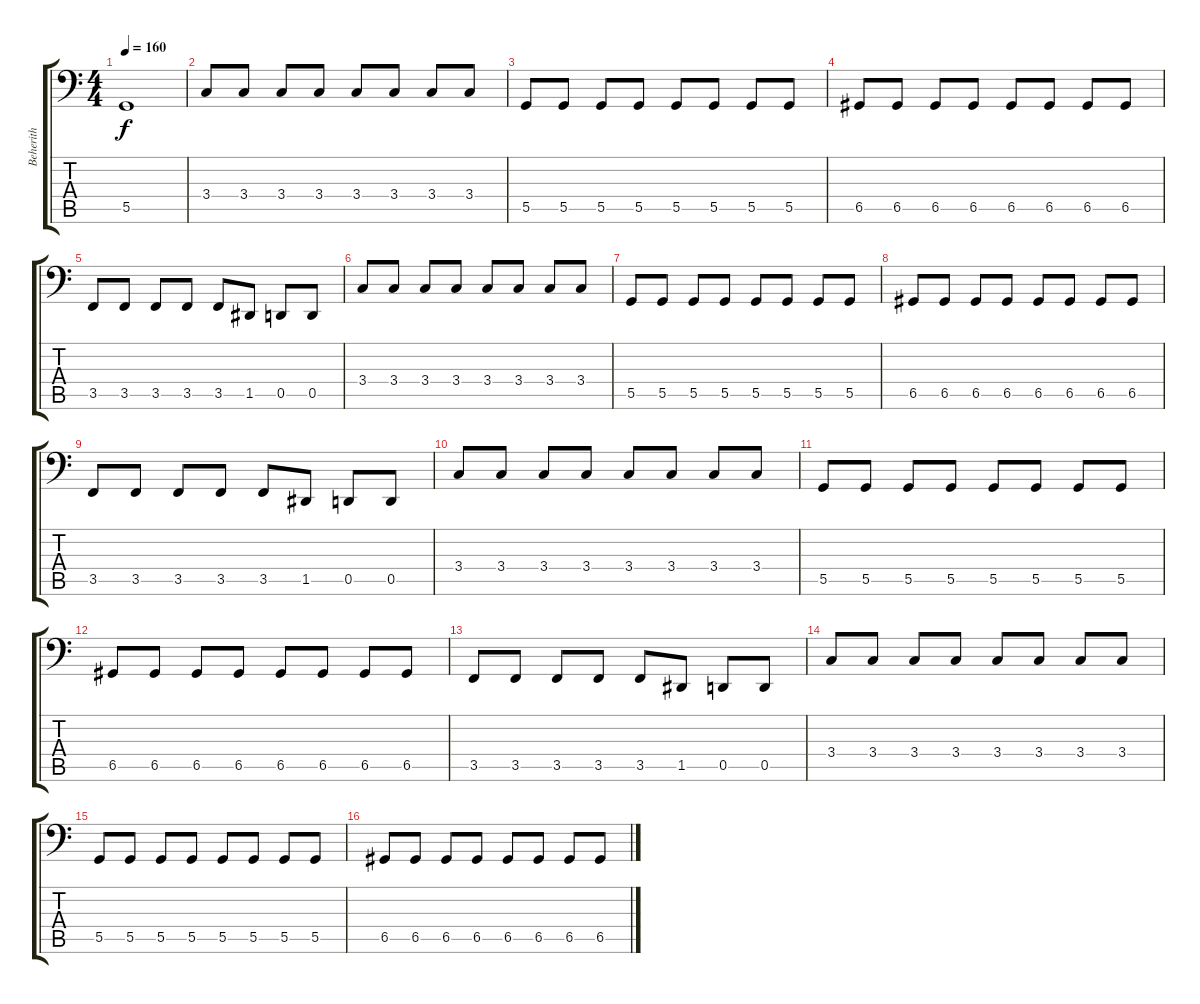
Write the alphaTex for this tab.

\track ("Beherith " "Beherith ") {instrument electricbasspick}
\staff {score tabs}
\tuning (C3 G2 D2 A1 D1 B0) {hide}
\ts (4 4)
\tempo 160
\clef f4
\ks c
5.5.1{dy f} |
3.4.8 3.4.8 3.4.8 3.4.8 3.4.8 3.4.8 3.4.8 3.4.8 |
5.5.8 5.5.8 5.5.8 5.5.8 5.5.8 5.5.8 5.5.8 5.5.8 |
6.5.8 6.5.8 6.5.8 6.5.8 6.5.8 6.5.8 6.5.8 6.5.8 |
3.5.8 3.5.8 3.5.8 3.5.8 3.5.8 1.5.8 0.5.8 0.5.8 |
3.4.8 3.4.8 3.4.8 3.4.8 3.4.8 3.4.8 3.4.8 3.4.8 |
5.5.8 5.5.8 5.5.8 5.5.8 5.5.8 5.5.8 5.5.8 5.5.8 |
6.5.8 6.5.8 6.5.8 6.5.8 6.5.8 6.5.8 6.5.8 6.5.8 |
3.5.8 3.5.8 3.5.8 3.5.8 3.5.8 1.5.8 0.5.8 0.5.8 |
3.4.8 3.4.8 3.4.8 3.4.8 3.4.8 3.4.8 3.4.8 3.4.8 |
5.5.8 5.5.8 5.5.8 5.5.8 5.5.8 5.5.8 5.5.8 5.5.8 |
6.5.8 6.5.8 6.5.8 6.5.8 6.5.8 6.5.8 6.5.8 6.5.8 |
3.5.8 3.5.8 3.5.8 3.5.8 3.5.8 1.5.8 0.5.8 0.5.8 |
3.4.8 3.4.8 3.4.8 3.4.8 3.4.8 3.4.8 3.4.8 3.4.8 |
5.5.8 5.5.8 5.5.8 5.5.8 5.5.8 5.5.8 5.5.8 5.5.8 |
6.5.8 6.5.8 6.5.8 6.5.8 6.5.8 6.5.8 6.5.8 6.5.8
